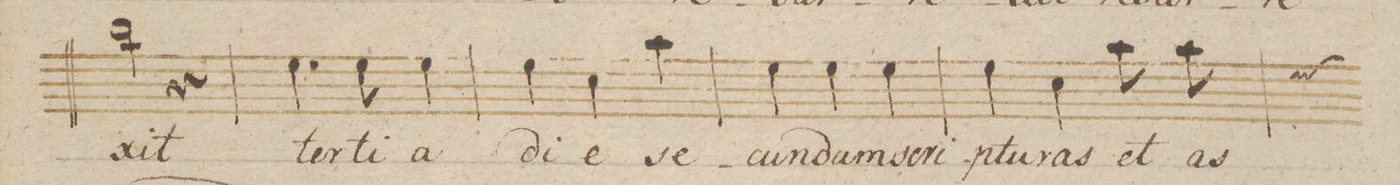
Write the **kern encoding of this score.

**kern	**text	**dynam
*I"Alto.	*	*
*clefC3	*	*
*k[b-]	*	*
*met(c|)	*	*
*M3/4	*	*
2cc\	-xit	.
4r	.	.
=134	=134	=134
4.f\	ter-	.
8f\	-ti-	.
4f\	-a	.
=135	=135	=135
4f\	di-	.
4d\	-e	.
4b-\	se-	.
=136	=136	=136
4f\	-cun-	.
4f\	-dum	.
4f\	scri-	.
=137	=137	=137
4f\	-ptu-	.
4d\	-ras	.
8b-\	et	.
8b-\	as-	.
*custos:f	*	*
=138	=138	=138
*-	*-	*-
